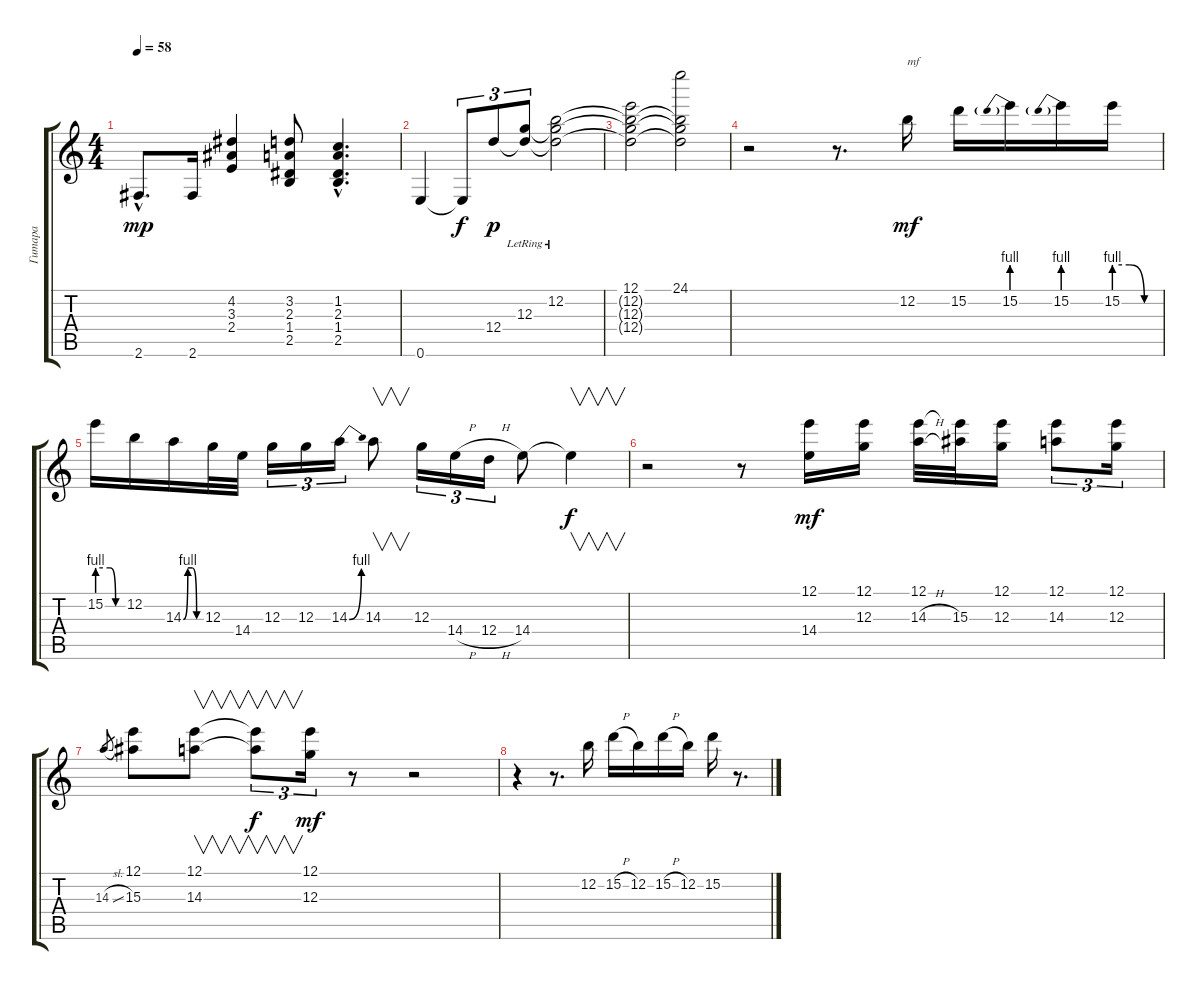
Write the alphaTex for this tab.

\track ("Гитара" "Гитара") {instrument electricguitarjazz}
\staff {score tabs}
\tuning (E4 B3 G3 D3 A2 E2) {hide}
\ts (4 4)
\tempo 58
\clef g2
\ks c
2.6{hac}.8{d dy mp} 2.6.16 (4.2 3.3 2.4).4 (3.2 2.3 1.4 2.5).8 (1.2{hac} 2.3{hac} 1.4{hac} 2.5{hac}).4{d} |
0.6.4 0.6{t}.8{tu (3 2) dy f} 12.4.8{tu (3 2) dy p instrument guitarharmonics} (12.3{lr} 12.4{t}).8{tu (3 2)} (12.2{lr} 12.3{t} 12.4{t}).2 |
(12.1 12.2{t} 12.3{t} 12.4{t}).2 (24.1 12.2{t} 12.3{t} 12.4{t}).2 |
r.2{instrument electricguitarjazz} r.8{d} 12.2.16{txt "mf" dy mf} 15.2.16 15.2{be (prebend 0 4 60 4)}.16 15.2{be (prebend 0 4 60 4)}.16 15.2{be (custom 0 4 20 4 40 0 60 0)}.16 |
15.2{be (custom 0 4 30 4 43 0 60 0)}.16 12.2.16 14.3{be (custom 0 0 15 4 30 4 45 0 60 0)}.16 12.3.32 14.4.32 12.3.16{tu (3 2)} 12.3.16{tu (3 2)} 14.3{be (bend 0 0 60 4)}.16{tu (3 2)} 14.3.8{v} 12.3.16{tu (3 2)} 14.4{h}.16{tu (3 2)} 12.4{h}.16{tu (3 2)} 14.4.8 14.4{t}.4{v dy f} |
r.2 r.8 (12.1 14.4).16{dy mf} (12.1 12.3).16 (12.1 14.3{h}).32 (12.1{t} 15.3).32 (12.1 12.3).16 (12.1 14.3).8{tu (3 2)} (12.1 12.3).16{tu (3 2)} |
14.3{sl}.8{gr} (12.1 15.3).8 (12.1 14.3).8{v} (12.1{t} 14.3{t}).8{v tu (3 2) dy f} (12.1 12.3).16{tu (3 2) dy mf} r.8 r.2 |
r.4 r.8{d} 12.2.16 15.2{h}.16 12.2.16 15.2{h}.16 12.2.16 15.2.16 r.8{d}
